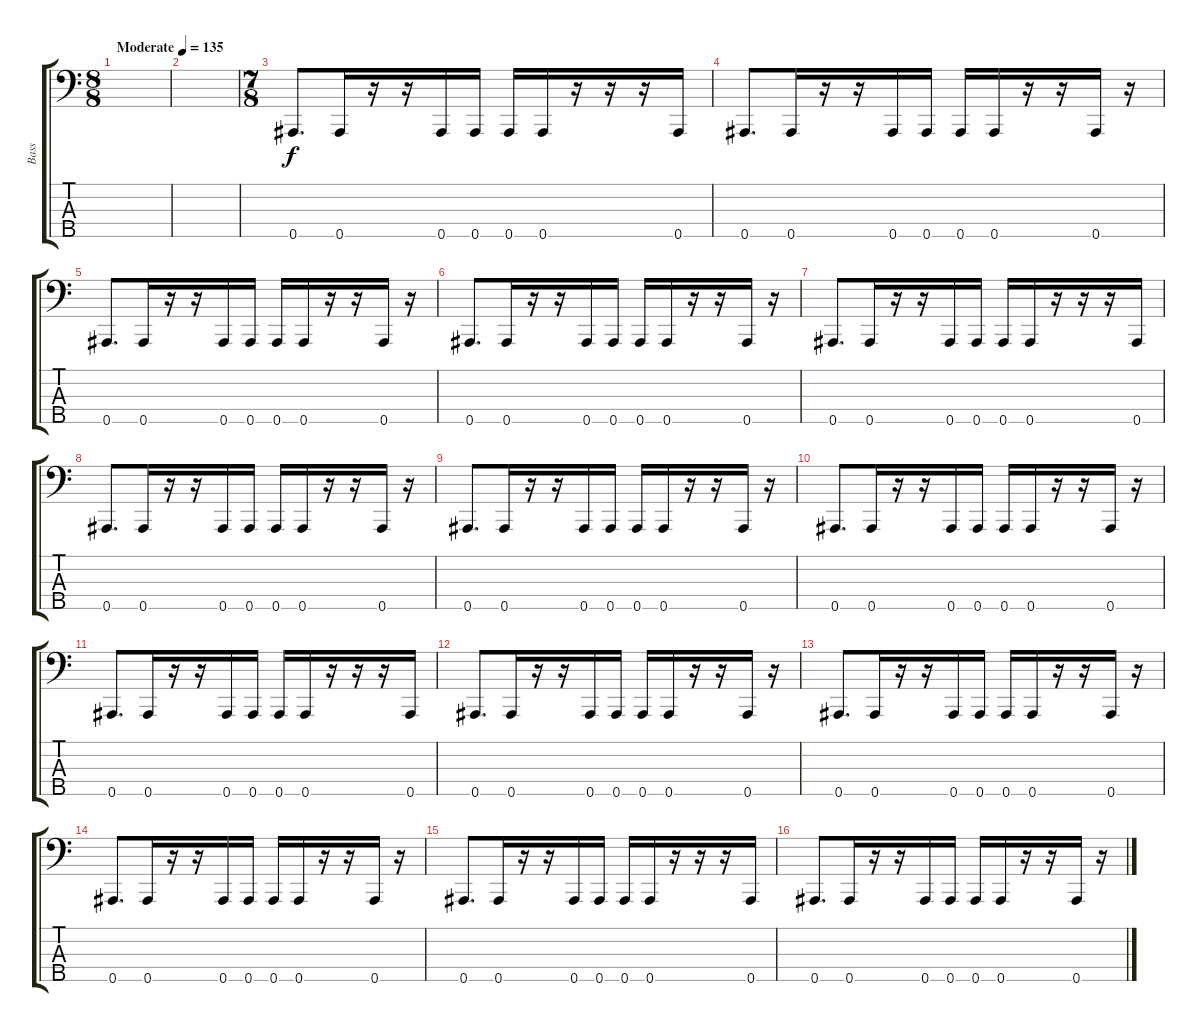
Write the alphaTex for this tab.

\track ("Bass" "Bass") {instrument synthbass2}
\staff {score tabs}
\tuning (Gb2 Db2 Ab1 Eb1 Bb0) {hide}
\ts (8 8)
\tempo (135 "Moderate")
\clef f4
\ks c
|
|
\ts (7 8)
0.5.8{d} 0.5.16 r.16 r.16 0.5.16 0.5.16 0.5.16 0.5.16 r.16 r.16 r.16 0.5.16 |
0.5.8{d} 0.5.16 r.16 r.16 0.5.16 0.5.16 0.5.16 0.5.16 r.16 r.16 0.5.16 r.16 |
0.5.8{d} 0.5.16 r.16 r.16 0.5.16 0.5.16 0.5.16 0.5.16 r.16 r.16 0.5.16 r.16 |
0.5.8{d} 0.5.16 r.16 r.16 0.5.16 0.5.16 0.5.16 0.5.16 r.16 r.16 0.5.16 r.16 |
0.5.8{d} 0.5.16 r.16 r.16 0.5.16 0.5.16 0.5.16 0.5.16 r.16 r.16 r.16 0.5.16 |
0.5.8{d} 0.5.16 r.16 r.16 0.5.16 0.5.16 0.5.16 0.5.16 r.16 r.16 0.5.16 r.16 |
0.5.8{d} 0.5.16 r.16 r.16 0.5.16 0.5.16 0.5.16 0.5.16 r.16 r.16 0.5.16 r.16 |
0.5.8{d} 0.5.16 r.16 r.16 0.5.16 0.5.16 0.5.16 0.5.16 r.16 r.16 0.5.16 r.16 |
0.5.8{d} 0.5.16 r.16 r.16 0.5.16 0.5.16 0.5.16 0.5.16 r.16 r.16 r.16 0.5.16 |
0.5.8{d} 0.5.16 r.16 r.16 0.5.16 0.5.16 0.5.16 0.5.16 r.16 r.16 0.5.16 r.16 |
0.5.8{d} 0.5.16 r.16 r.16 0.5.16 0.5.16 0.5.16 0.5.16 r.16 r.16 0.5.16 r.16 |
0.5.8{d} 0.5.16 r.16 r.16 0.5.16 0.5.16 0.5.16 0.5.16 r.16 r.16 0.5.16 r.16 |
0.5.8{d} 0.5.16 r.16 r.16 0.5.16 0.5.16 0.5.16 0.5.16 r.16 r.16 r.16 0.5.16 |
0.5.8{d} 0.5.16 r.16 r.16 0.5.16 0.5.16 0.5.16 0.5.16 r.16 r.16 0.5.16 r.16
